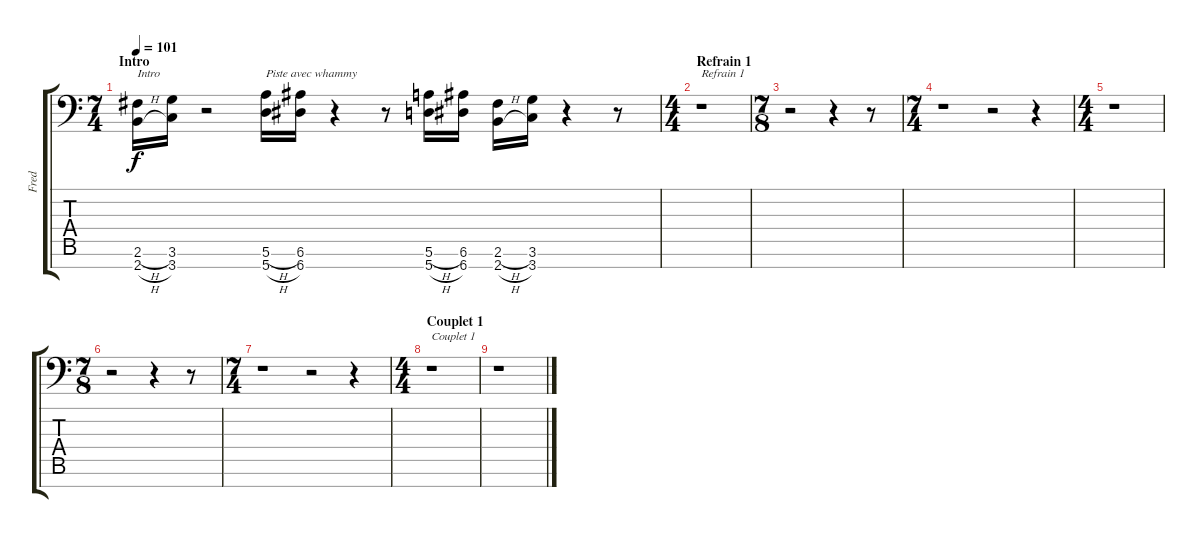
\track ("Fred" "Fred") {instrument distortionguitar}
\staff {score tabs}
\tuning (E4 B3 G3 D3 A2 E2 A1) {hide}
\ts (7 4)
\section ("" "Intro")
\tempo 101
\clef f4
\ks c
(2.6{h} 2.7{h}).16{txt "Intro" dy f instrument distortionguitar} (3.6 3.7).16 r.2 (5.6{h} 5.7{h}).16{txt "Piste avec whammy"} (6.6 6.7).16 r.4 r.8 (5.6{h} 5.7{h}).16 (6.6 6.7).16 (2.6{h} 2.7{h}).16 (3.6 3.7).16 r.4 r.8 |
\ts (4 4)
\section ("" "Refrain 1")
r.1{txt "Refrain 1"} |
\ts (7 8)
r.2 r.4 r.8 |
\ts (7 4)
r.1 r.2 r.4 |
\ts (4 4)
r.1 |
\ts (7 8)
r.2 r.4 r.8 |
\ts (7 4)
r.1 r.2 r.4 |
\ts (4 4)
\section ("" "Couplet 1")
r.1{txt "Couplet 1"} |
r.1
